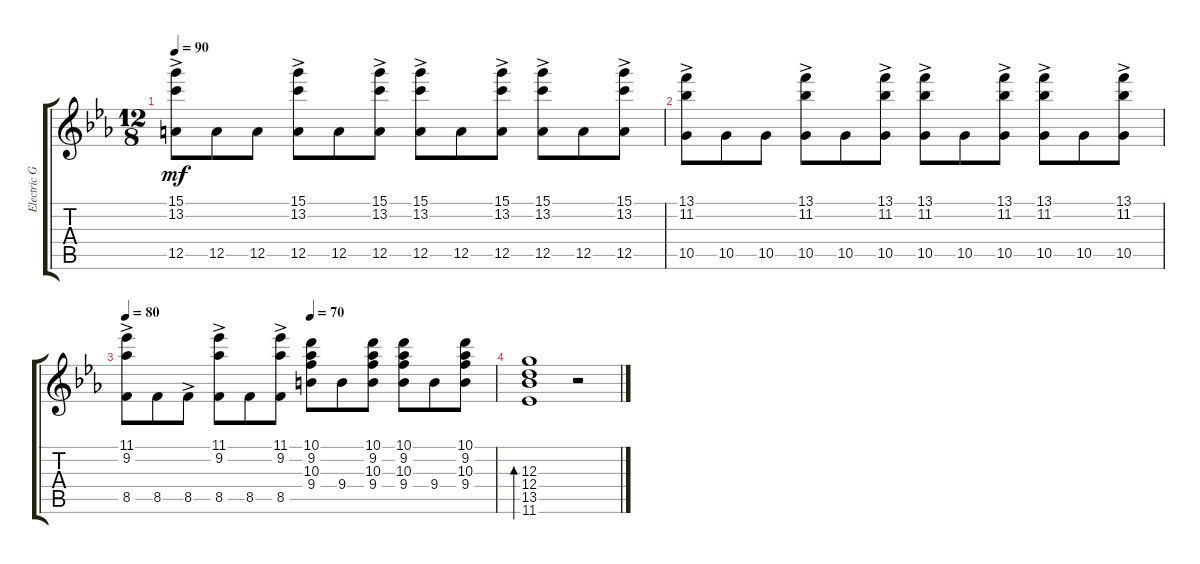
\track ("Electric Guitar" "Electric G") {instrument electricguitarclean}
\staff {score tabs}
\tuning (E4 B3 G3 D3 A2 E2) {hide}
\ts (12 8)
\tempo 90
\clef g2
\ks eb
(15.1 13.2 12.5{ac}).8{dy mf instrument electricguitarclean} 12.5.8 12.5.8 (15.1 13.2 12.5{ac}).8 12.5.8 (15.1 13.2 12.5{ac}).8 (15.1 13.2 12.5{ac}).8 12.5.8 (15.1 13.2 12.5{ac}).8 (15.1 13.2 12.5{ac}).8 12.5.8 (15.1 13.2 12.5{ac}).8 |
(13.1 11.2 10.5{ac}).8 10.5.8 10.5.8 (13.1 11.2 10.5{ac}).8 10.5.8 (13.1 11.2 10.5{ac}).8 (13.1 11.2 10.5{ac}).8 10.5.8 (13.1 11.2 10.5{ac}).8 (13.1 11.2 10.5{ac}).8 10.5.8 (13.1 11.2 10.5{ac}).8 |
\tempo 80
\tempo (70 0.5)
(11.1 9.2 8.5{ac}).8 8.5.8 8.5{ac}.8 (11.1 9.2 8.5{ac}).8 8.5.8 (11.1 9.2 8.5{ac}).8 (10.1 9.2 10.3 9.4).8 9.4.8 (10.1 9.2 10.3 9.4).8 (10.1 9.2 10.3 9.4).8 9.4.8 (10.1 9.2 10.3 9.4).8 |
(12.3 12.4 13.5 11.6).1{bd 120} r.2
